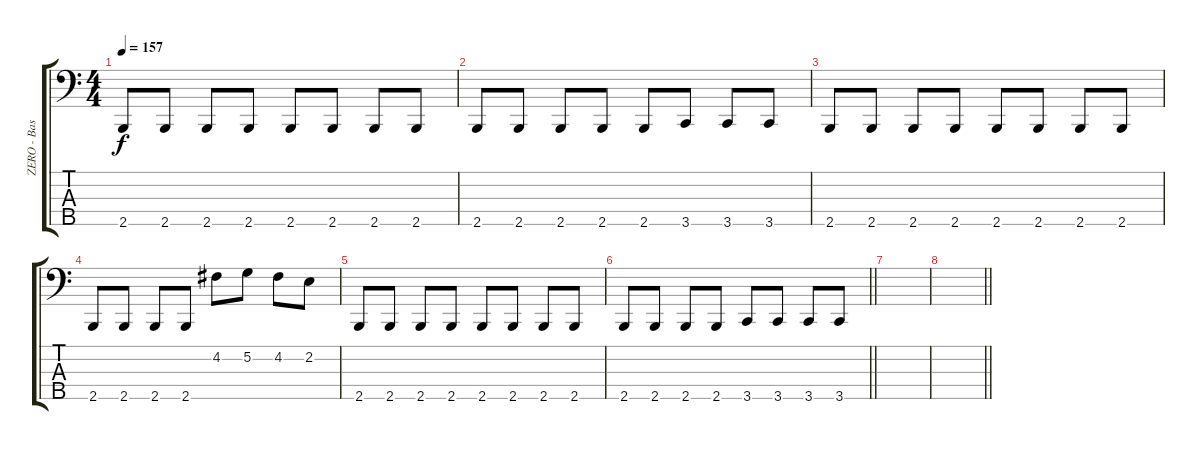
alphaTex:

\track ("ZERO - Bass" "ZERO - Bas") {instrument electricbassfinger}
\staff {score tabs}
\tuning (G2 D2 A1 E1 A0) {hide}
\ts (4 4)
\tempo 157
\clef f4
\ks c
2.5.8{dy f} 2.5.8 2.5.8 2.5.8 2.5.8 2.5.8 2.5.8 2.5.8 |
2.5.8 2.5.8 2.5.8 2.5.8 2.5.8 3.5.8 3.5.8 3.5.8 |
2.5.8 2.5.8 2.5.8 2.5.8 2.5.8 2.5.8 2.5.8 2.5.8 |
2.5.8 2.5.8 2.5.8 2.5.8 4.2.8 5.2.8 4.2.8 2.2.8 |
2.5.8 2.5.8 2.5.8 2.5.8 2.5.8 2.5.8 2.5.8 2.5.8 |
\barLineRight lightlight
2.5.8 2.5.8 2.5.8 2.5.8 3.5.8 3.5.8 3.5.8 3.5.8 |
|
\barLineRight lightlight
